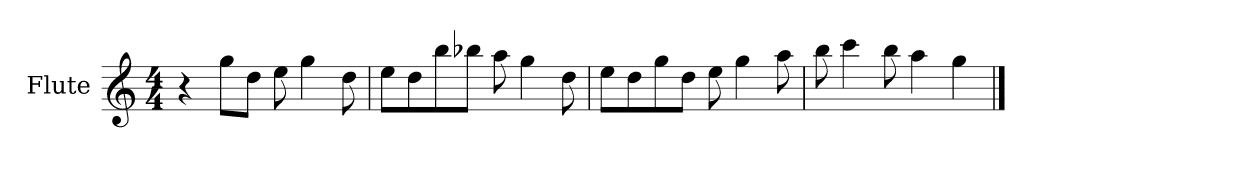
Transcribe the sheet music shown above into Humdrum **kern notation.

**kern
*part1
*staff1
*I"Flute
*I'Fl.
!!LO:PB:g=z
*clefG2
*k[]
*C:
*M4/4
*MM160
=1
4r
8ggi\L
8ddi\J
8eei\
4ggi\
8ddi\
=2
8eei\L
8ddi\
8bbi\
8bb-Xi\J
8aai\
4ggi\
8ddi\
=3
8eei\L
8ddi\
8ggi\
8ddi\J
8eei\
4ggi\
8aai\
=4
8bbi\
4ccci\
8bbi\
4aai\
4ggi\
==
*-
